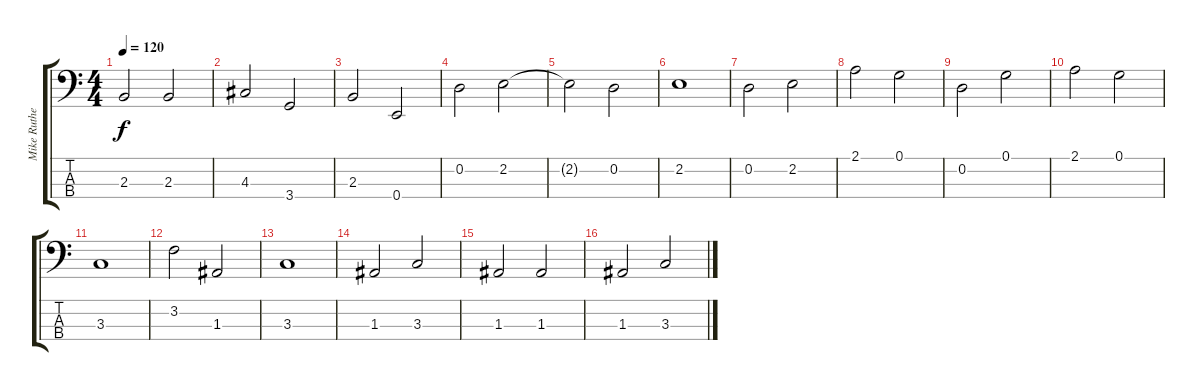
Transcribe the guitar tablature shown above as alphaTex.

\track ("Mike Rutherford" "Mike Ruthe") {instrument electricbassfinger}
\staff {score tabs}
\tuning (G2 D2 A1 E1) {hide}
\ts (4 4)
\tempo 120
\clef f4
\ks c
2.3.2{dy f} 2.3.2 |
4.3.2 3.4.2 |
2.3.2 0.4.2 |
0.2.2 2.2.2 |
2.2{t}.2 0.2.2 |
2.2.1 |
0.2.2 2.2.2 |
2.1.2 0.1.2 |
0.2.2 0.1.2 |
2.1.2 0.1.2 |
3.3.1 |
3.2.2 1.3.2 |
3.3.1 |
1.3.2 3.3.2 |
1.3.2 1.3.2 |
1.3.2 3.3.2
